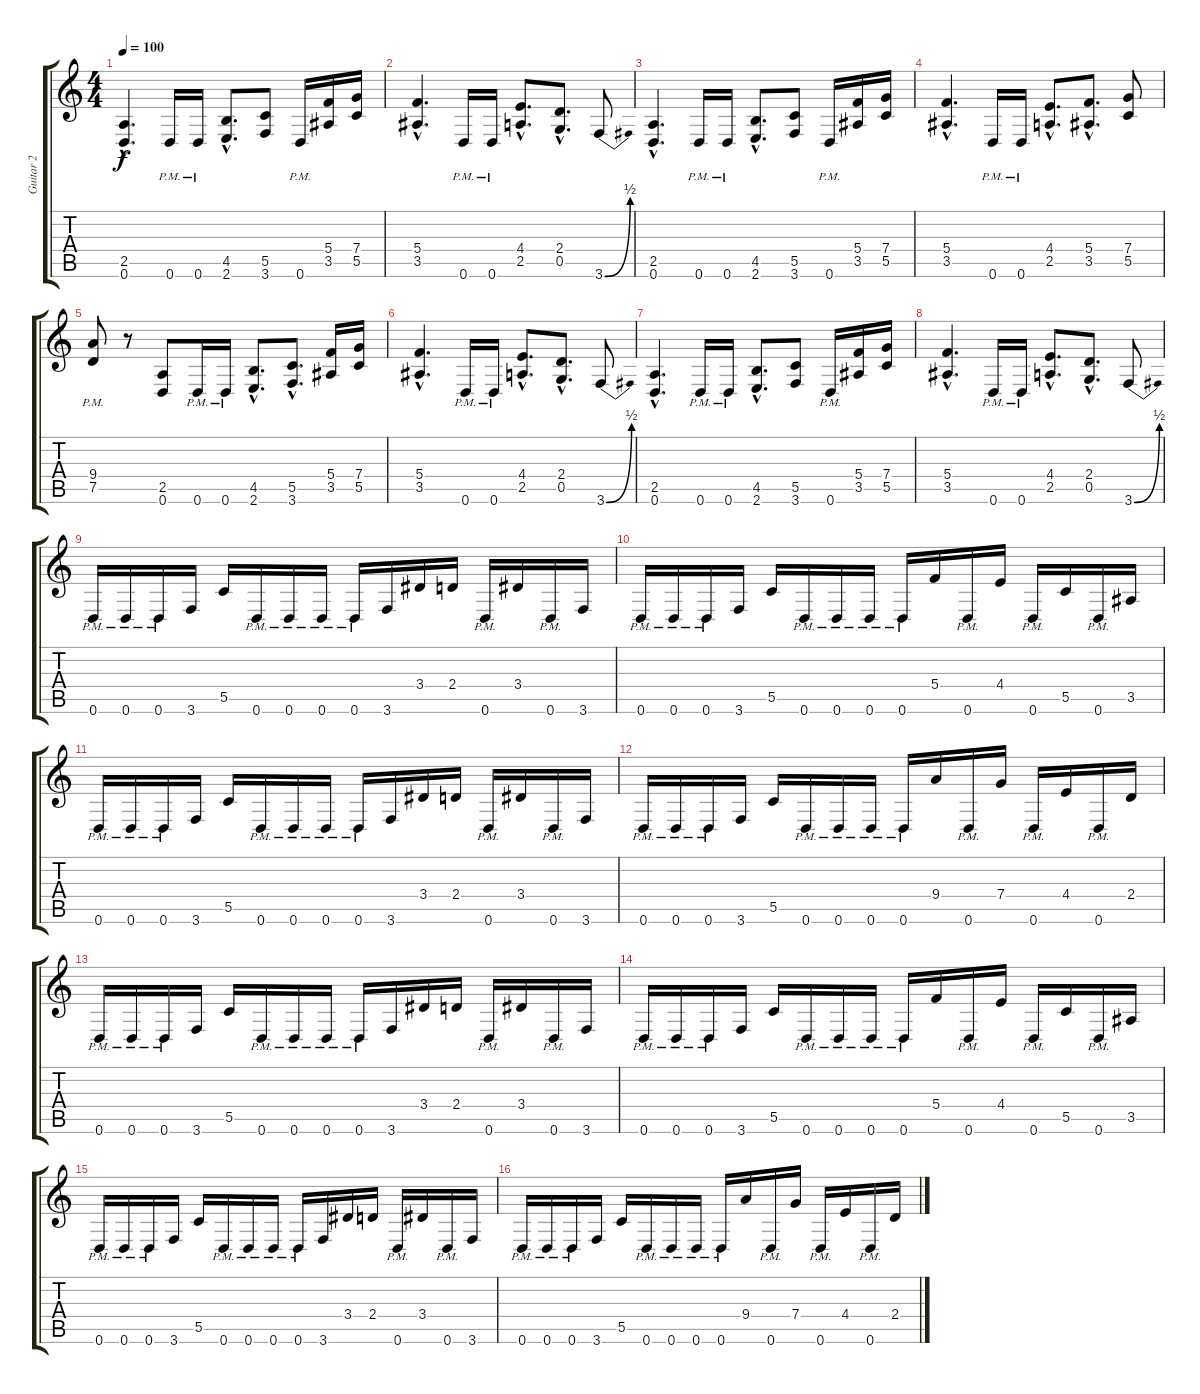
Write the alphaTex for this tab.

\track ("Guitar 2" "Guitar 2") {instrument distortionguitar}
\staff {score tabs}
\tuning (D4 A3 F3 C3 G2 D2) {hide}
\ts (4 4)
\tempo 100
\clef g2
\ks c
(2.5{hac} 0.6{hac}).4{d dy f} 0.6{pm}.16 0.6{pm}.16 (4.5{hac} 2.6{hac}).8{d} (5.5 3.6).8 0.6{pm}.16 (5.4 3.5).16 (7.4 5.5).16 |
(5.4{hac} 3.5{hac}).4{d} 0.6{pm}.16 0.6{pm}.16 (4.4{hac} 2.5{hac}).8{d} (2.4{hac} 0.5{hac}).8{d} 3.6{be (bend 0 0 60 2)}.8 |
(2.5{hac} 0.6{hac}).4{d} 0.6{pm}.16 0.6{pm}.16 (4.5{hac} 2.6{hac}).8{d} (5.5 3.6).8 0.6{pm}.16 (5.4 3.5).16 (7.4 5.5).16 |
(5.4{hac} 3.5{hac}).4{d} 0.6{pm}.16 0.6{pm}.16 (4.4{hac} 2.5{hac}).8{d} (5.4{hac} 3.5{hac}).8{d} (7.4 5.5).8 |
(9.4{pm} 7.5{pm}).8 r.8 (2.5 0.6).8 0.6{pm}.16 0.6{pm}.16 (4.5{hac} 2.6{hac}).8{d} (5.5{hac} 3.6{hac}).8{d} (5.4 3.5).16 (7.4 5.5).16 |
(5.4{hac} 3.5{hac}).4{d} 0.6{pm}.16 0.6{pm}.16 (4.4{hac} 2.5{hac}).8{d} (2.4{hac} 0.5{hac}).8{d} 3.6{be (bend 0 0 60 2)}.8 |
(2.5{hac} 0.6{hac}).4{d} 0.6{pm}.16 0.6{pm}.16 (4.5{hac} 2.6{hac}).8{d} (5.5 3.6).8 0.6{pm}.16 (5.4 3.5).16 (7.4 5.5).16 |
(5.4{hac} 3.5{hac}).4{d} 0.6{pm}.16 0.6{pm}.16 (4.4{hac} 2.5{hac}).8{d} (2.4{hac} 0.5{hac}).8{d} 3.6{be (bend 0 0 60 2)}.8 |
0.6{pm}.16 0.6{pm}.16 0.6{pm}.16 3.6.16 5.5.16 0.6{pm}.16 0.6{pm}.16 0.6{pm}.16 0.6{pm}.16 3.6.16 3.4.16 2.4.16 0.6{pm}.16 3.4.16 0.6{pm}.16 3.6.16 |
0.6{pm}.16 0.6{pm}.16 0.6{pm}.16 3.6.16 5.5.16 0.6{pm}.16 0.6{pm}.16 0.6{pm}.16 0.6{pm}.16 5.4.16 0.6{pm}.16 4.4.16 0.6{pm}.16 5.5.16 0.6{pm}.16 3.5.16 |
0.6{pm}.16 0.6{pm}.16 0.6{pm}.16 3.6.16 5.5.16 0.6{pm}.16 0.6{pm}.16 0.6{pm}.16 0.6{pm}.16 3.6.16 3.4.16 2.4.16 0.6{pm}.16 3.4.16 0.6{pm}.16 3.6.16 |
0.6{pm}.16 0.6{pm}.16 0.6{pm}.16 3.6.16 5.5.16 0.6{pm}.16 0.6{pm}.16 0.6{pm}.16 0.6{pm}.16 9.4.16 0.6{pm}.16 7.4.16 0.6{pm}.16 4.4.16 0.6{pm}.16 2.4.16 |
0.6{pm}.16 0.6{pm}.16 0.6{pm}.16 3.6.16 5.5.16 0.6{pm}.16 0.6{pm}.16 0.6{pm}.16 0.6{pm}.16 3.6.16 3.4.16 2.4.16 0.6{pm}.16 3.4.16 0.6{pm}.16 3.6.16 |
0.6{pm}.16 0.6{pm}.16 0.6{pm}.16 3.6.16 5.5.16 0.6{pm}.16 0.6{pm}.16 0.6{pm}.16 0.6{pm}.16 5.4.16 0.6{pm}.16 4.4.16 0.6{pm}.16 5.5.16 0.6{pm}.16 3.5.16 |
0.6{pm}.16 0.6{pm}.16 0.6{pm}.16 3.6.16 5.5.16 0.6{pm}.16 0.6{pm}.16 0.6{pm}.16 0.6{pm}.16 3.6.16 3.4.16 2.4.16 0.6{pm}.16 3.4.16 0.6{pm}.16 3.6.16 |
0.6{pm}.16 0.6{pm}.16 0.6{pm}.16 3.6.16 5.5.16 0.6{pm}.16 0.6{pm}.16 0.6{pm}.16 0.6{pm}.16 9.4.16 0.6{pm}.16 7.4.16 0.6{pm}.16 4.4.16 0.6{pm}.16 2.4.16
